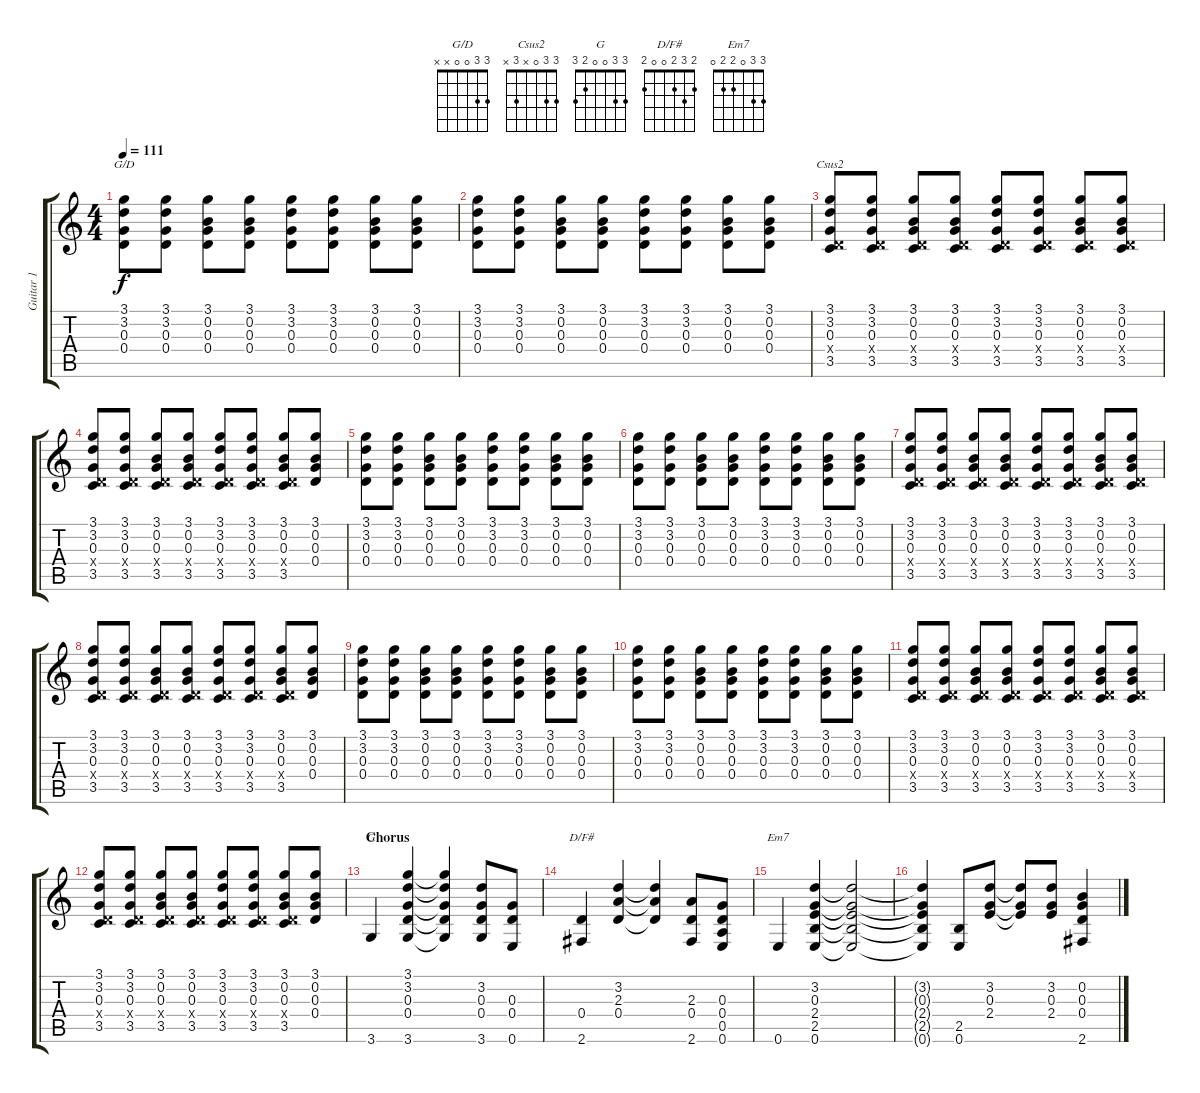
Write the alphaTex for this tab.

\track ("Guitar 1" "Guitar 1") {instrument distortionguitar}
\staff {score tabs}
\tuning (E4 B3 G3 D3 A2 E2) {hide}
\chord ("G/D" 3 3 0 0 x x)
\chord ("Csus2" 3 3 0 x 3 x)
\chord ("G" 3 3 0 0 2 3)
\chord ("D/F#" 2 3 2 0 0 2)
\chord ("Em7" 3 3 0 2 2 0)
\ts (4 4)
\tempo 111
\clef g2
\ks c
(3.1 3.2 0.3 0.4).8{ch "G/D" dy f} (3.1 3.2 0.3 0.4).8 (3.1 0.2 0.3 0.4).8 (3.1 0.2 0.3 0.4).8 (3.1 3.2 0.3 0.4).8 (3.1 3.2 0.3 0.4).8 (3.1 0.2 0.3 0.4).8 (3.1 0.2 0.3 0.4).8 |
(3.1 3.2 0.3 0.4).8 (3.1 3.2 0.3 0.4).8 (3.1 0.2 0.3 0.4).8 (3.1 0.2 0.3 0.4).8 (3.1 3.2 0.3 0.4).8 (3.1 3.2 0.3 0.4).8 (3.1 0.2 0.3 0.4).8 (3.1 0.2 0.3 0.4).8 |
(3.1 3.2 0.3 0.4{x} 3.5).8{ch "Csus2"} (3.1 3.2 0.3 0.4{x} 3.5).8 (3.1 0.2 0.3 0.4{x} 3.5).8 (3.1 0.2 0.3 0.4{x} 3.5).8 (3.1 3.2 0.3 0.4{x} 3.5).8 (3.1 3.2 0.3 0.4{x} 3.5).8 (3.1 0.2 0.3 0.4{x} 3.5).8 (3.1 0.2 0.3 0.4{x} 3.5).8 |
(3.1 3.2 0.3 0.4{x} 3.5).8 (3.1 3.2 0.3 0.4{x} 3.5).8 (3.1 0.2 0.3 0.4{x} 3.5).8 (3.1 0.2 0.3 0.4{x} 3.5).8 (3.1 3.2 0.3 0.4{x} 3.5).8 (3.1 3.2 0.3 0.4{x} 3.5).8 (3.1 0.2 0.3 0.4{x} 3.5).8 (3.1 0.2 0.3 0.4).8 |
(3.1 3.2 0.3 0.4).8 (3.1 3.2 0.3 0.4).8 (3.1 0.2 0.3 0.4).8 (3.1 0.2 0.3 0.4).8 (3.1 3.2 0.3 0.4).8 (3.1 3.2 0.3 0.4).8 (3.1 0.2 0.3 0.4).8 (3.1 0.2 0.3 0.4).8 |
(3.1 3.2 0.3 0.4).8 (3.1 3.2 0.3 0.4).8 (3.1 0.2 0.3 0.4).8 (3.1 0.2 0.3 0.4).8 (3.1 3.2 0.3 0.4).8 (3.1 3.2 0.3 0.4).8 (3.1 0.2 0.3 0.4).8 (3.1 0.2 0.3 0.4).8 |
(3.1 3.2 0.3 0.4{x} 3.5).8 (3.1 3.2 0.3 0.4{x} 3.5).8 (3.1 0.2 0.3 0.4{x} 3.5).8 (3.1 0.2 0.3 0.4{x} 3.5).8 (3.1 3.2 0.3 0.4{x} 3.5).8 (3.1 3.2 0.3 0.4{x} 3.5).8 (3.1 0.2 0.3 0.4{x} 3.5).8 (3.1 0.2 0.3 0.4{x} 3.5).8 |
(3.1 3.2 0.3 0.4{x} 3.5).8 (3.1 3.2 0.3 0.4{x} 3.5).8 (3.1 0.2 0.3 0.4{x} 3.5).8 (3.1 0.2 0.3 0.4{x} 3.5).8 (3.1 3.2 0.3 0.4{x} 3.5).8 (3.1 3.2 0.3 0.4{x} 3.5).8 (3.1 0.2 0.3 0.4{x} 3.5).8 (3.1 0.2 0.3 0.4).8 |
(3.1 3.2 0.3 0.4).8 (3.1 3.2 0.3 0.4).8 (3.1 0.2 0.3 0.4).8 (3.1 0.2 0.3 0.4).8 (3.1 3.2 0.3 0.4).8 (3.1 3.2 0.3 0.4).8 (3.1 0.2 0.3 0.4).8 (3.1 0.2 0.3 0.4).8 |
(3.1 3.2 0.3 0.4).8 (3.1 3.2 0.3 0.4).8 (3.1 0.2 0.3 0.4).8 (3.1 0.2 0.3 0.4).8 (3.1 3.2 0.3 0.4).8 (3.1 3.2 0.3 0.4).8 (3.1 0.2 0.3 0.4).8 (3.1 0.2 0.3 0.4).8 |
(3.1 3.2 0.3 0.4{x} 3.5).8 (3.1 3.2 0.3 0.4{x} 3.5).8 (3.1 0.2 0.3 0.4{x} 3.5).8 (3.1 0.2 0.3 0.4{x} 3.5).8 (3.1 3.2 0.3 0.4{x} 3.5).8 (3.1 3.2 0.3 0.4{x} 3.5).8 (3.1 0.2 0.3 0.4{x} 3.5).8 (3.1 0.2 0.3 0.4{x} 3.5).8 |
(3.1 3.2 0.3 0.4{x} 3.5).8 (3.1 3.2 0.3 0.4{x} 3.5).8 (3.1 0.2 0.3 0.4{x} 3.5).8 (3.1 0.2 0.3 0.4{x} 3.5).8 (3.1 3.2 0.3 0.4{x} 3.5).8 (3.1 3.2 0.3 0.4{x} 3.5).8 (3.1 0.2 0.3 0.4{x} 3.5).8 (3.1 0.2 0.3 0.4).8 |
\section ("" "Chorus")
3.6.4{ch "G"} (3.1 3.2 0.3 0.4 3.6).4 (3.1{t} 3.2{t} 0.3{t} 0.4{t} 3.6{t}).4 (3.2 0.3 0.4 3.6).8 (0.3 0.4 0.6).8 |
(0.4 2.6).4{ch "D/F#"} (3.2 2.3 0.4).4 (3.2{t} 2.3{t} 0.4{t}).4 (2.3 0.4 2.6).8 (0.3 0.4 0.5 0.6).8 |
0.6.4{ch "Em7"} (3.2 0.3 2.4 2.5 0.6).4 (3.2{t} 0.3{t} 2.4{t} 2.5{t} 0.6{t}).2 |
(3.2{t} 0.3{t} 2.4{t} 2.5{t} 0.6{t}).4 (2.5 0.6).8 (3.2 0.3 2.4).8 (3.2{t} 0.3{t} 2.4{t}).8 (3.2 0.3 2.4).8 (0.2 0.3 0.4 2.6).4
